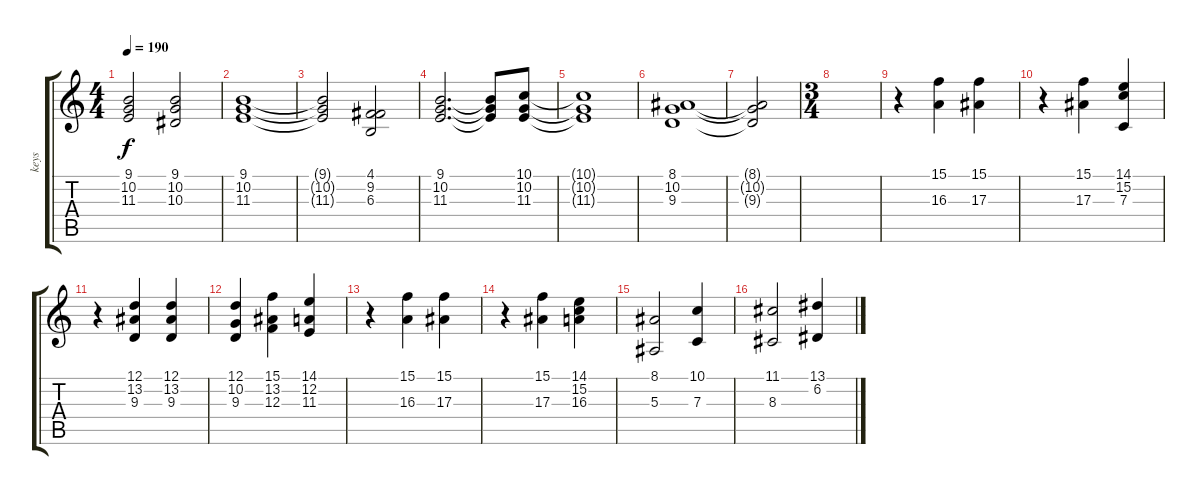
\track ("keys" "keys") {instrument stringensemble1}
\staff {score tabs}
\tuning (D4 A3 F3 C3 G2 C2) {hide}
\ts (4 4)
\tempo 190
\clef g2
\ks c
(9.1{t} 10.2{t} 11.3{t}).2{dy f} (9.1 10.2 10.3).2 |
(9.1 10.2 11.3).1 |
(9.1{t} 10.2{t} 11.3{t}).2 (4.1 9.2 6.3).2 |
(9.1 10.2 11.3).2{d} (9.1{t} 10.2{t} 11.3{t}).8 (10.1 10.2 11.3).8 |
(10.1{t} 10.2{t} 11.3{t}).1 |
(8.1 10.2 9.3).1 |
(8.1{t} 10.2{t} 9.3{t}).2 |
\ts (3 4)
|
r.4 (15.1 16.3).4 (15.1 17.3).4 |
r.4 (15.1 17.3).4 (14.1 15.2 7.3).4 |
r.4 (12.1 13.2 9.3).4 (12.1 13.2 9.3).4 |
(12.1 10.2 9.3).4 (15.1 13.2 12.3).4 (14.1 12.2 11.3).4 |
r.4 (15.1 16.3).4 (15.1 17.3).4 |
r.4 (15.1 17.3).4 (14.1 15.2 16.3).4 |
(8.1 5.3).2 (10.1 7.3).4 |
(11.1 8.3).2 (13.1 6.2).4
